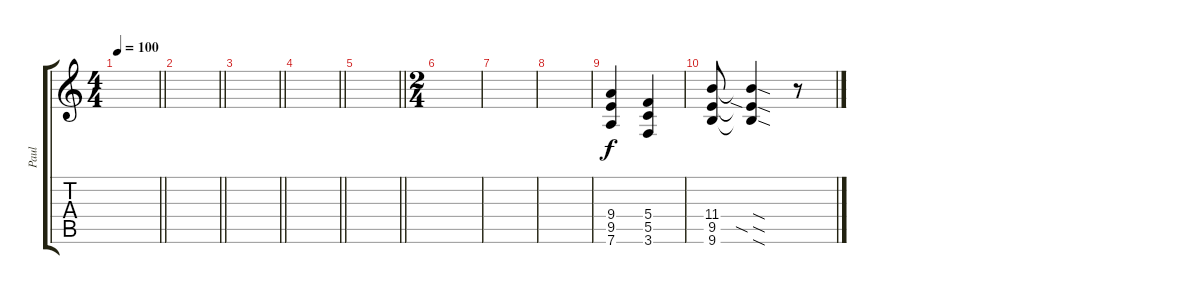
\track ("Paul" "Paul") {instrument distortionguitar}
\staff {score tabs}
\tuning (D4 A3 F3 C3 G2 D2) {hide}
\ts (4 4)
\tempo 100
\clef g2
\barLineRight lightlight
\ks c
|
\barLineRight lightlight
|
\barLineRight lightlight
|
\barLineRight lightlight
|
\barLineRight lightlight
|
\ts (2 4)
|
|
|
(9.4 9.5 7.6).4 (5.4 5.5 3.6).4 |
(11.4 9.5 9.6).8 (11.4{sod t} 9.5{sia sod t} 9.6{sod t}).4 r.8
